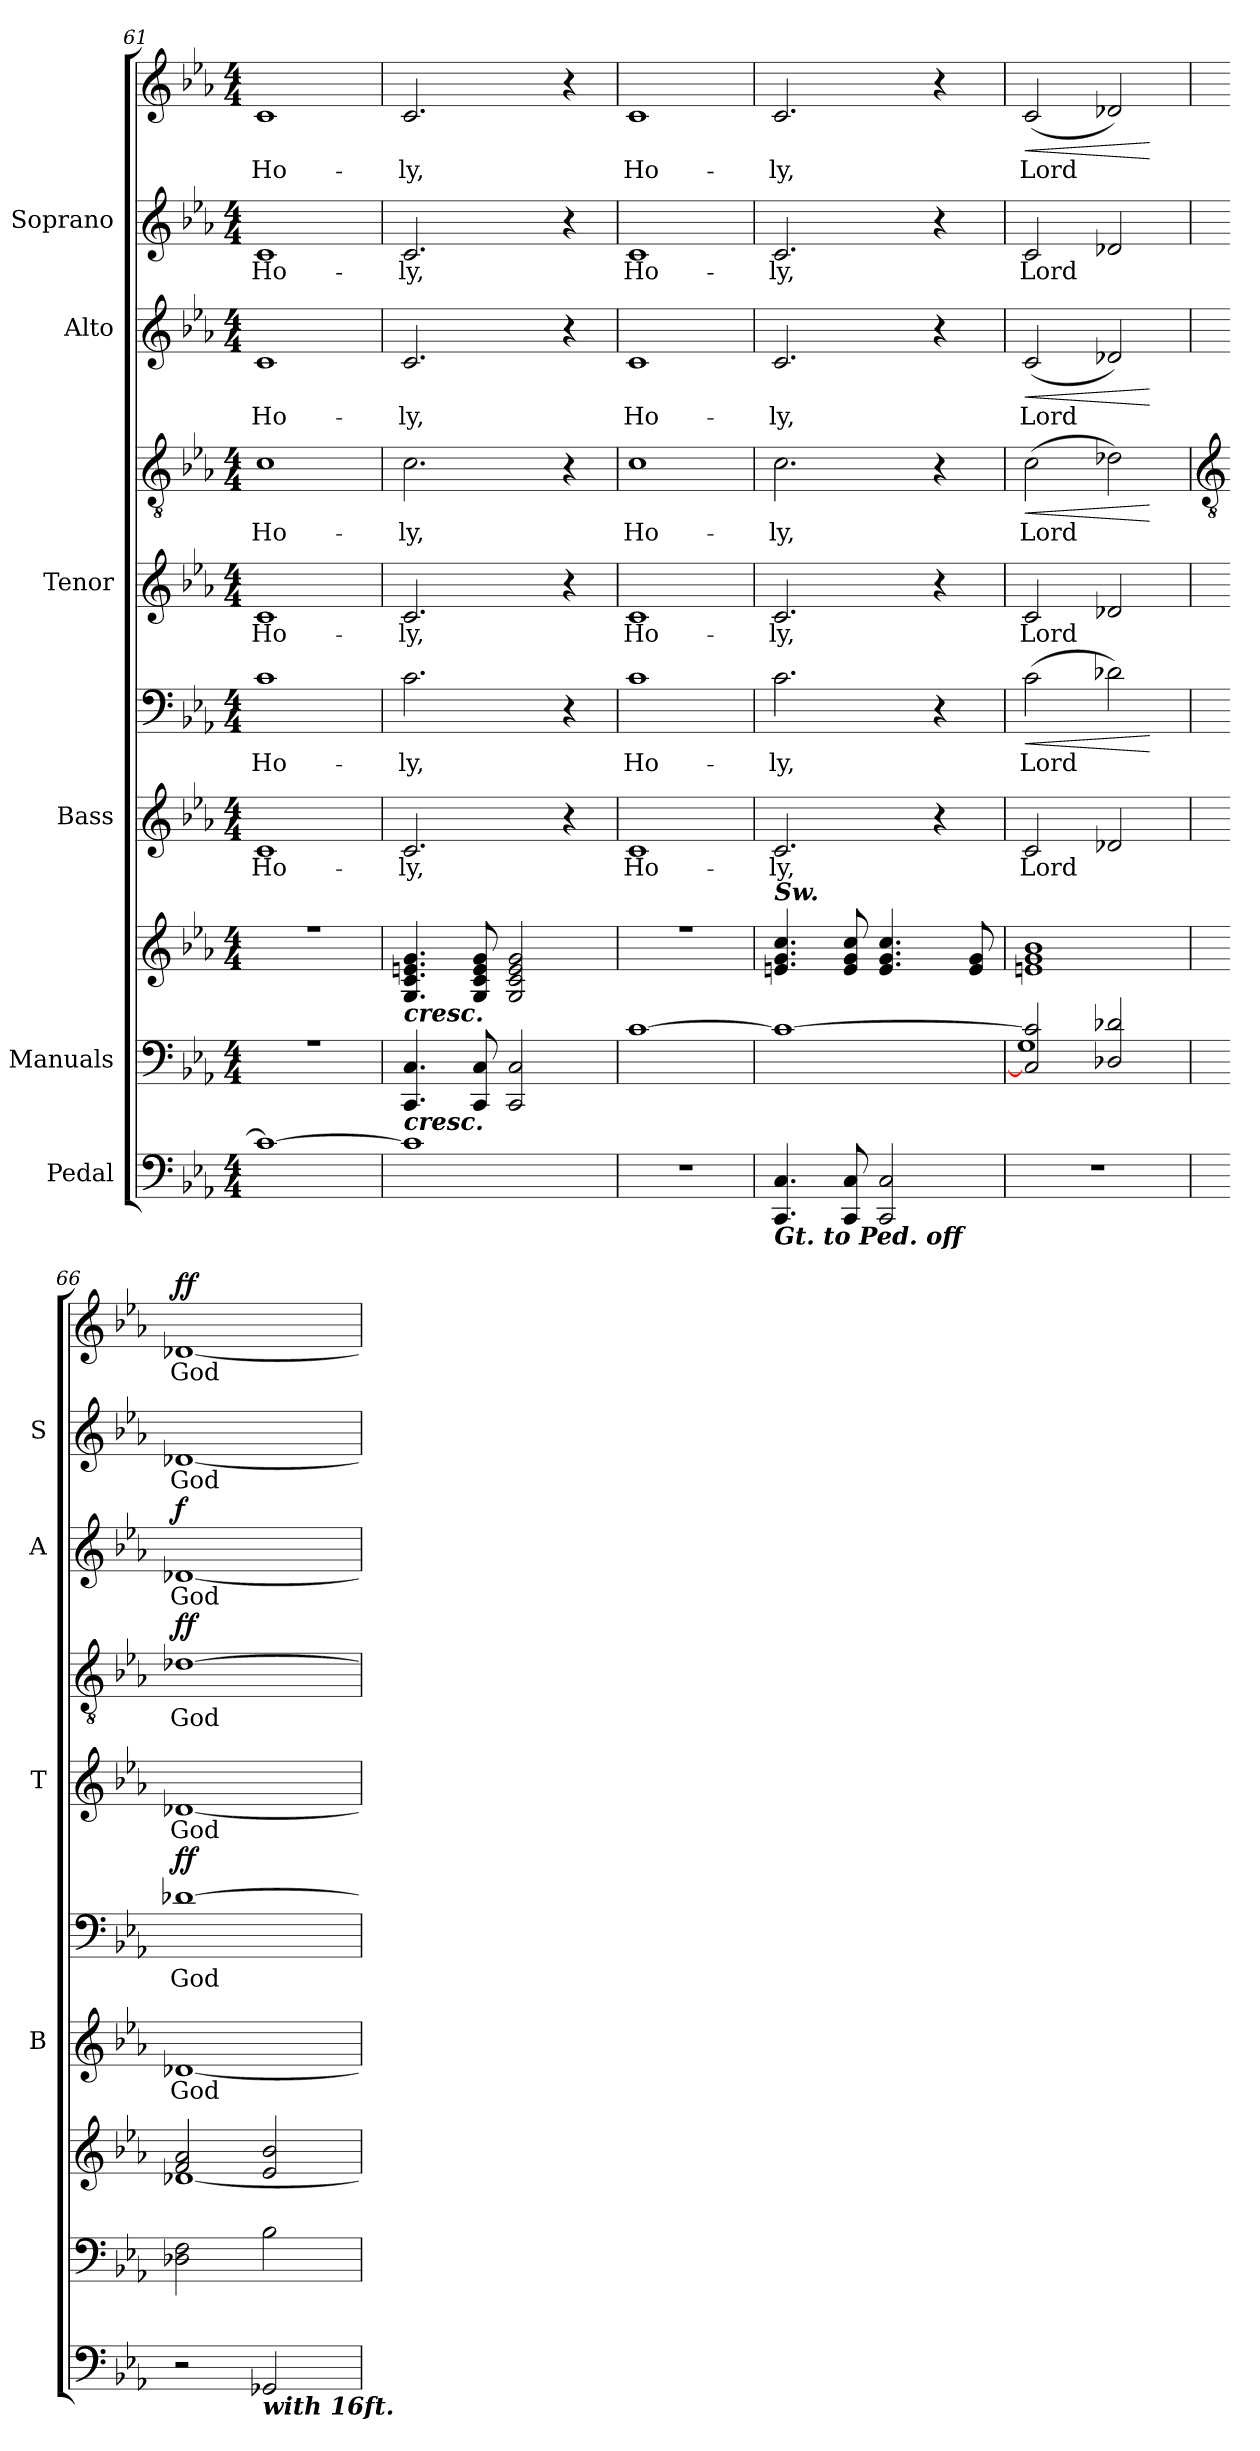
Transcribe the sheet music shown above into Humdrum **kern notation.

**kern	**kern	**kern	**kern	**text	**kern	**text	**dynam	**kern	**text	**kern	**text	**dynam	**kern	**text	**dynam	**kern	**text	**kern	**text	**dynam
*part6	*part5	*part5	*part4	*part4	*part4	*part4	*part4	*part3	*part3	*part3	*part3	*part3	*part2	*part2	*part2	*part1	*part1	*part1	*part1	*part1
*staff10	*staff9	*staff8	*staff7	*staff7	*staff6	*staff6	*staff6/7	*staff5	*staff5	*staff4	*staff4	*staff4/5	*staff3	*staff3	*staff3	*staff2	*staff2	*staff1	*staff1	*staff1/2
*I"Pedal	*I"Manuals	*	*I"Bass	*	*	*	*	*I"Tenor	*	*	*	*	*I"Alto	*	*	*I"Soprano	*	*	*	*
*	*	*	*I'B	*	*	*	*	*I'T	*	*	*	*	*I'A	*	*	*I'S	*	*	*	*
*clefF4	*clefF4	*clefG2	*	*	*clefF4	*	*	*	*	*clefGv2	*	*	*clefG2	*	*	*	*	*clefG2	*	*
*k[b-e-a-]	*k[b-e-a-]	*k[b-e-a-]	*k[b-e-a-]	*	*k[b-e-a-]	*	*	*k[b-e-a-]	*	*k[b-e-a-]	*	*	*k[b-e-a-]	*	*	*k[b-e-a-]	*	*k[b-e-a-]	*	*
*E-:	*E-:	*E-:	*E-:	*	*E-:	*	*	*E-:	*	*E-:	*	*	*E-:	*	*	*E-:	*	*E-:	*	*
*M4/4	*M4/4	*M4/4	*M4/4	*	*M4/4	*	*	*M4/4	*	*M4/4	*	*	*M4/4	*	*	*M4/4	*	*M4/4	*	*
=61	=61	=61	=61	=61	=61	=61	=61	=61	=61	=61	=61	=61	=61	=61	=61	=61	=61	=61	=61	=61
*	*^	*^	*	*	*	*	*	*	*	*	*	*	*	*	*	*	*	*	*	*
!	!	!	!	!	!	!LO:LY:b	!	!LO:LY:b	!	!	!LO:LY:b	!	!LO:LY:b	!	!	!LO:LY:b	!	!	!LO:LY:b	!	!LO:LY:b	!
1c_	1r	1ryy	1r	1ryy	1c	Ho-	1c	Ho-	.	1c	Ho-	1c	Ho-	.	1c	Ho-	.	1c	Ho-	1c	Ho-	.
=62	=62	=62	=62	=62	=62	=62	=62	=62	=62	=62	=62	=62	=62	=62	=62	=62	=62	=62	=62	=62	=62	=62
!	!	!	!LO:TX:b:Bi:t=cresc.	!	!	!	!	!	!	!	!	!	!	!	!	!	!	!	!	!	!	!
!	!LO:TX:b:Bi:t=cresc.	!	!	!	!	!	!	!	!	!	!	!	!	!	!	!	!	!	!	!	!	!
!	!	!	!	!	!	!LO:LY:b	!	!LO:LY:b	!	!	!LO:LY:b	!	!LO:LY:b	!	!	!LO:LY:b	!	!	!LO:LY:b	!	!LO:LY:b	!
1c]	4.CC/ 4.C/	1ryy	4.G/ 4.c/ 4.en/ 4.g/	1ryy	2.c	-ly,	2.c	-ly,	.	2.c	-ly,	2.c	-ly,	.	2.c	-ly,	.	2.c	-ly,	2.c	-ly,	.
.	8CC/ 8C/	.	8G/ 8c/ 8e/ 8g/	.	.	.	.	.	.	.	.	.	.	.	.	.	.	.	.	.	.	.
.	2CC/ 2C/	.	2G/ 2c/ 2e/ 2g/	.	.	.	.	.	.	.	.	.	.	.	.	.	.	.	.	.	.	.
.	.	.	.	.	4r	.	4r	.	.	4r	.	4r	.	.	4r	.	.	4r	.	4r	.	.
=63	=63	=63	=63	=63	=63	=63	=63	=63	=63	=63	=63	=63	=63	=63	=63	=63	=63	=63	=63	=63	=63	=63
!	!	!	!	!	!	!LO:LY:b	!	!LO:LY:b	!	!	!LO:LY:b	!	!LO:LY:b	!	!	!LO:LY:b	!	!	!LO:LY:b	!	!LO:LY:b	!
1r	[1c/	1ryy	1r	1ryy	1c	Ho-	1c	Ho-	.	1c	Ho-	1c	Ho-	.	1c	Ho-	.	1c	Ho-	1c	Ho-	.
=64	=64	=64	=64	=64	=64	=64	=64	=64	=64	=64	=64	=64	=64	=64	=64	=64	=64	=64	=64	=64	=64	=64
!	!	!	!LO:TX:a:Bi:t=Sw.	!	!	!	!	!	!	!	!	!	!	!	!	!	!	!	!	!	!	!
!LO:TX:b:Bi:t=Gt. to Ped. off	!	!	!	!	!	!	!	!	!	!	!	!	!	!	!	!	!	!	!	!	!	!
!	!	!	!	!	!	!LO:LY:b	!	!LO:LY:b	!	!	!LO:LY:b	!	!LO:LY:b	!	!	!LO:LY:b	!	!	!LO:LY:b	!	!LO:LY:b	!
4.CC 4.C	1c/_	1ryy	4.en/ 4.g/ 4.cc/	1ryy	2.c	-ly,	2.c	-ly,	.	2.c	-ly,	2.c	-ly,	.	2.c	-ly,	.	2.c	-ly,	2.c	-ly,	.
8CC 8C	.	.	8e/ 8g/ 8cc/	.	.	.	.	.	.	.	.	.	.	.	.	.	.	.	.	.	.	.
2CC 2C	.	.	4.e/ 4.g/ 4.cc/	.	.	.	.	.	.	.	.	.	.	.	.	.	.	.	.	.	.	.
.	.	.	.	.	4r	.	4r	.	.	4r	.	4r	.	.	4r	.	.	4r	.	4r	.	.
.	.	.	8e/ 8g/	.	.	.	.	.	.	.	.	.	.	.	.	.	.	.	.	.	.	.
=65	=65	=65	=65	=65	=65	=65	=65	=65	=65	=65	=65	=65	=65	=65	=65	=65	=65	=65	=65	=65	=65	=65
!	!	!	!	!	!	!LO:LY:b	!	!LO:LY:b	!LO:HP:b	!	!LO:LY:b	!	!LO:LY:b	!LO:HP:b	!	!LO:LY:b	!LO:HP:b	!	!LO:LY:b	!	!LO:LY:b	!LO:HP:b
1r	2C/] 2c/]	1G\	1en/ 1g/ 1b-/	1ryy	2c	Lord	(>2c	Lord	<	2c	Lord	(>2c	Lord	<	(<2c	Lord	<	2c	Lord	(<2c	Lord	<
.	2D-X/ 2d-X/	.	.	.	2d-X	.	2d-X)	.	.	2d-X	.	2d-X)	.	.	2d-X)	.	.	2d-X	.	2d-X)	.	.
*	*v	*v	*	*	*	*	*	*	*	*	*	*	*	*	*	*	*	*	*	*	*	*
*	*	*v	*v	*	*	*	*	*	*	*	*	*	*	*	*	*	*	*	*	*	*
.	.	.	.	.	.	.	[	.	.	.	.	[	.	.	[	.	.	.	.	[
!!LO:LB:g=z
=66	=66	=66	=66	=66	=66	=66	=66	=66	=66	=66	=66	=66	=66	=66	=66	=66	=66	=66	=66	=66
*	*	*	*	*	*	*	*	*	*	*clefGv2	*	*	*	*	*	*	*	*	*	*
*	*^	*^	*	*	*	*	*	*	*	*	*	*	*	*	*	*	*	*	*	*
!	!	!	!	!	!	!LO:LY:b	!	!LO:LY:b	!LO:DY:b=2	!	!LO:LY:b	!	!LO:LY:b	!	!	!LO:LY:b	!	!	!LO:LY:b	!	!LO:LY:b	!
!	!	!	!	!	!	!	!	!	!LO:DY:n=1:b	!	!	!	!	!LO:DY:b=2	!	!	!	!	!	!	!	!
!	!	!	!	!	!	!	!	!	!	!	!	!	!	!LO:DY:n=1:b	!	!	!LO:DY:b	!	!	!	!	!LO:DY:b=2
!	!	!	!	!	!	!	!	!	!	!	!	!	!	!	!	!	!	!	!	!	!	!LO:DY:n=1:b
2r	1ryy	2D-X\ 2F\	2f/ 2a-/	[1d-X\	[1d-X	God	[1d-X	God	f f	[1d-X	God	[1d-X	God	f f	[1d-X	God	f	[1d-X	God	[1d-X	God	f f
!LO:TX:b:Bi:t=with 16ft.	!	!	!	!	!	!	!	!	!	!	!	!	!	!	!	!	!	!	!	!	!	!
2GG-X	.	2B-\	2e-/ 2b-/	.	.	.	.	.	.	.	.	.	.	.	.	.	.	.	.	.	.	.
*	*v	*v	*	*	*	*	*	*	*	*	*	*	*	*	*	*	*	*	*	*	*	*
*	*	*v	*v	*	*	*	*	*	*	*	*	*	*	*	*	*	*	*	*	*	*
=	=	=	=	=	=	=	=	=	=	=	=	=	=	=	=	=	=	=	=	=
*-	*-	*-	*-	*-	*-	*-	*-	*-	*-	*-	*-	*-	*-	*-	*-	*-	*-	*-	*-	*-
